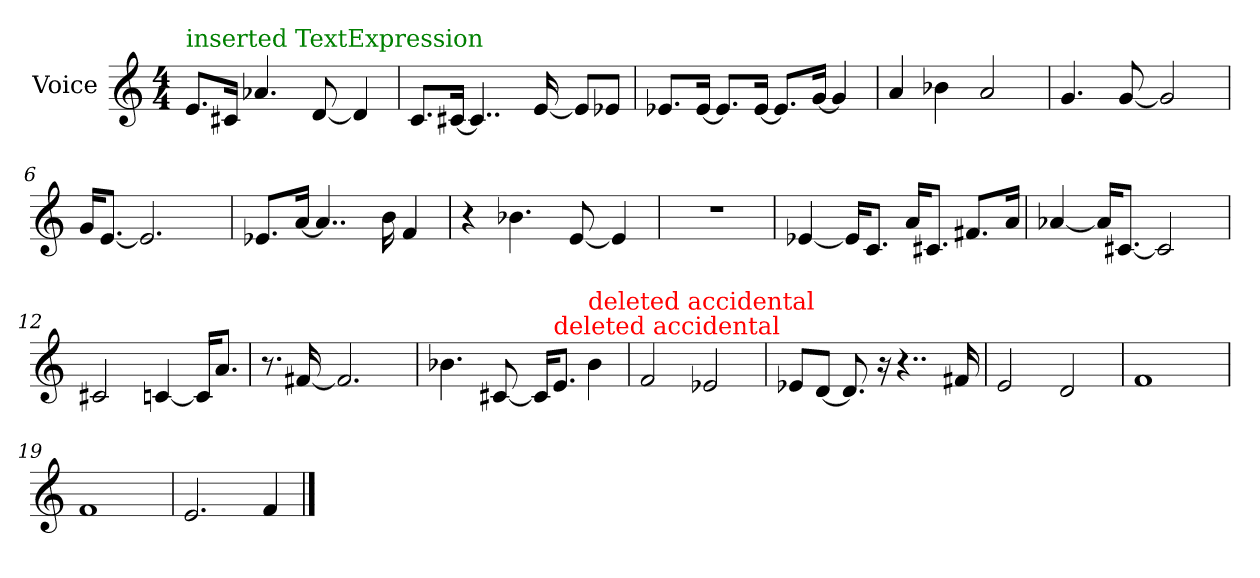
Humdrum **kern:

**kern
*part1
*staff1
*I"Voice
*I'Voice
*clefG2
*M4/4
=1
!LO:TX:color=#008000:t=inserted TextExpression
8.e/L
16c#X/Jk
4.a-X/
[<8d/
4d/]
=2
8.c/L
[<16c#X/Jk
4..c#/]
[<16e/
8e/L]
8e-X/J
=3
8.e-X/L
[<16e-/Jk
8.e-/L]
[<16e-/Jk
8.e-/L]
[<16g/Jk
4g/]
=4
4a/
4b-X\
2a/
=5
4.g/
[<8g/
2g/]
=6
16g/KL
[<8.e/J
2.e/]
!!LO:LB:g=z
=7
8.e-X/L
[<16a/Jk
4..a/]
16b\
4f/
=8
4r
4.b-X\
[<8e/
4e/]
=9
1rdd
=10
[<4e-X/
16e-/KL]
8.c/J
16a/KL
8.c#X/J
8.f#X/L
16a/Jk
=11
[<4a-X/
16a-/KL]
[<8.c#X/J
2c#/]
=12
2c#X/
[<4cn/
16c/KL]
8.a/J
=13
8.r
[<16f#X/
2.f#/]
!!LO:LB:g=z
=14
4.b-X\
[<8c#X/
16c#/KL]
!LO:TX:color=#FF0000:t=deleted accidental
8.ei/J
!LO:TX:color=#FF0000:t=deleted accidental
4b-i\
=15
2f/
2e-X/
=16
8e-X/L
[<8d/J
8.d/]
16ra
4..r
16f#X/
=17
2e/
2d/
=18
1f
=19
1f
=20
2.e/
4f/
==
*-
